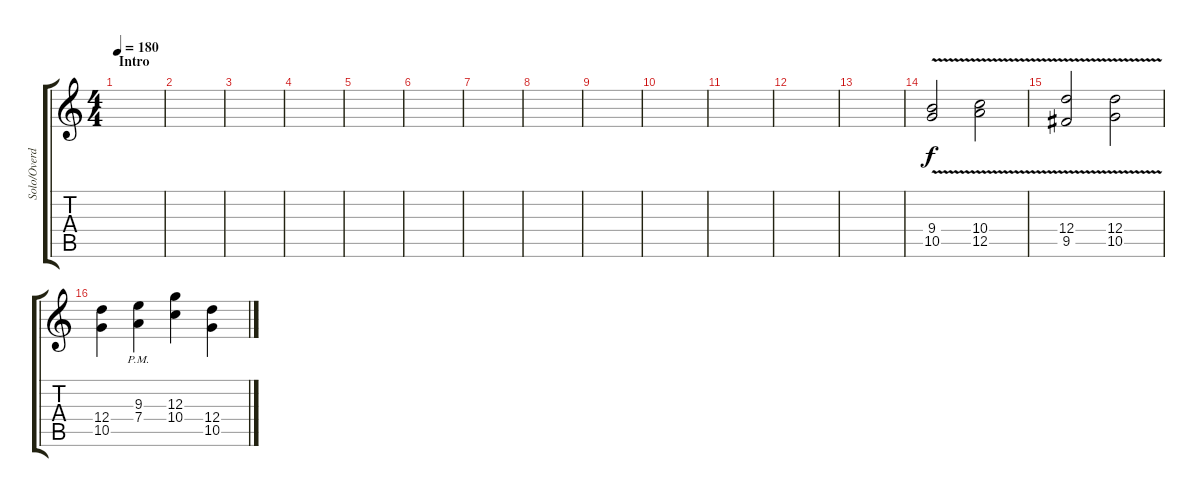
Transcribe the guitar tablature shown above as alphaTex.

\track ("Solo/Overdubs" "Solo/Overd") {instrument distortionguitar}
\staff {score tabs}
\tuning (E4 B3 G3 D3 A2 E2) {hide}
\ts (4 4)
\section ("" "Intro")
\tempo 180
\clef g2
\ks c
|
|
|
|
|
|
|
|
|
|
|
|
|
(9.4{v} 10.5{v}).2 (10.4{v} 12.5{v}).2 |
(12.4{v} 9.5{v}).2 (12.4{v} 10.5{v}).2 |
(12.4 10.5).4 (9.3{pm} 7.4{pm}).4 (12.3 10.4).4 (12.4 10.5).4
